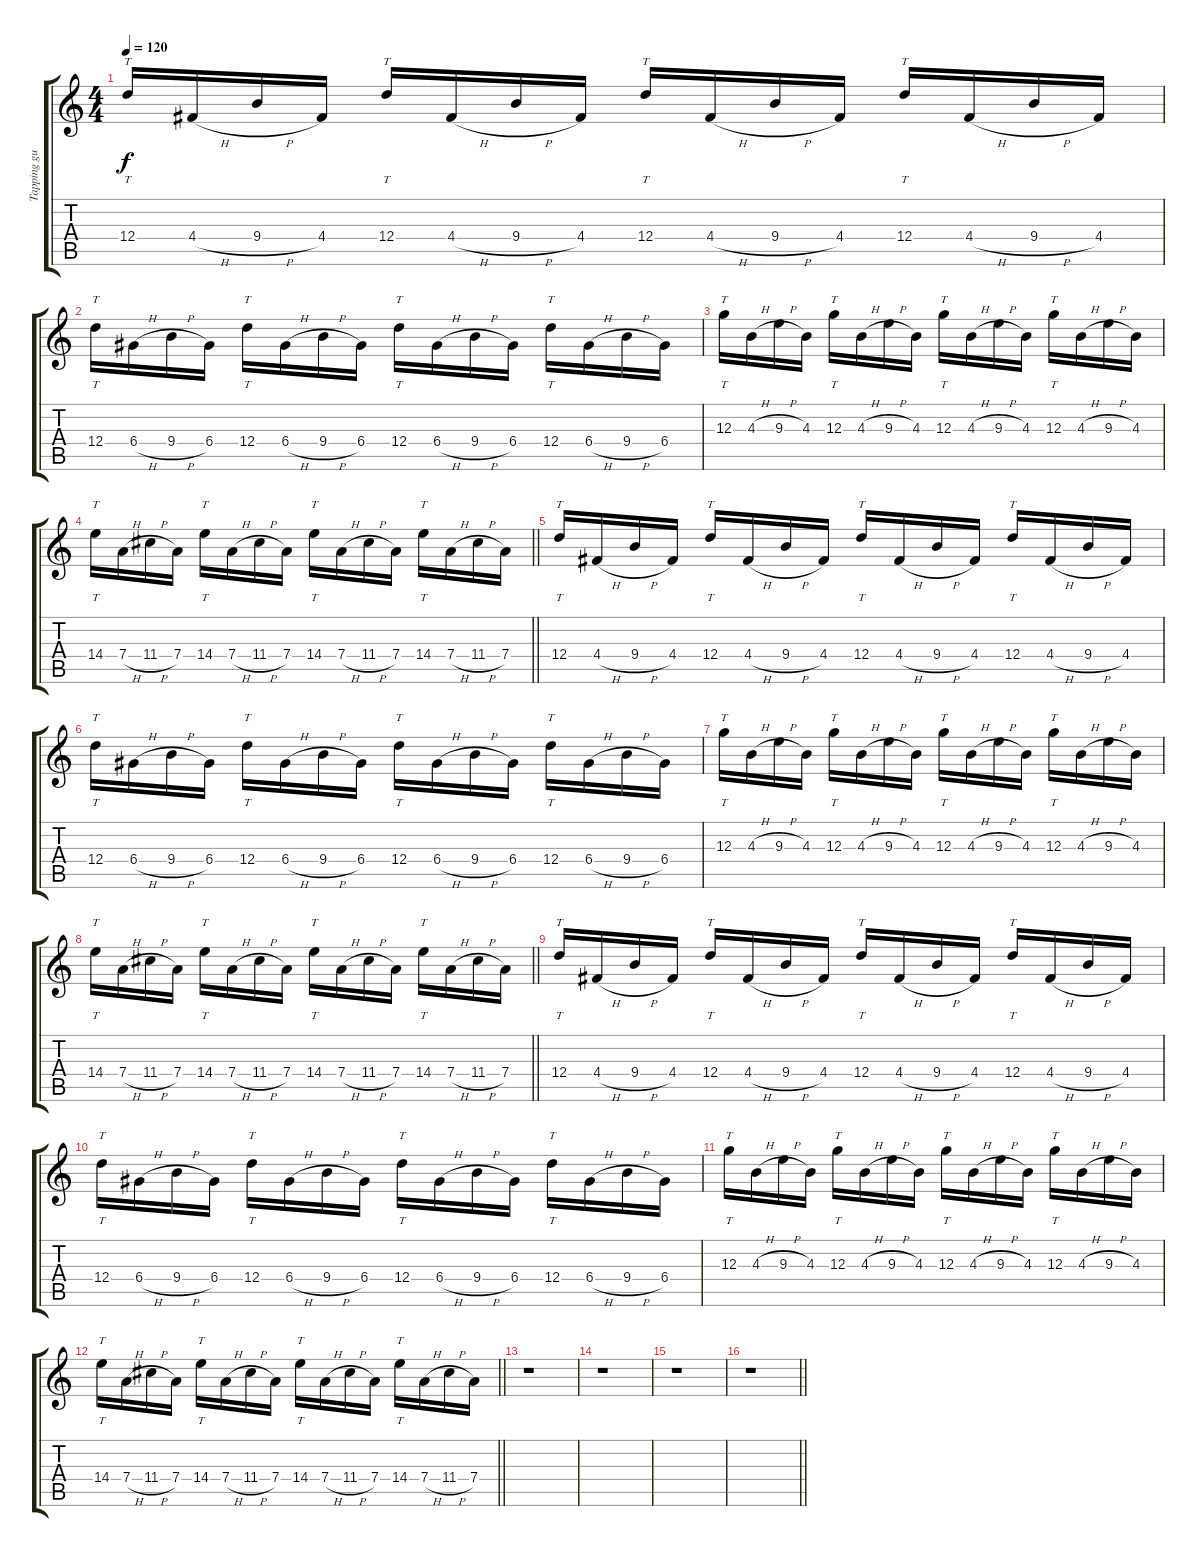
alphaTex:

\track ("Tapping guitar" "Tapping gu") {instrument overdrivenguitar}
\staff {score tabs}
\tuning (E4 B3 G3 D3 A2 E2) {hide}
\ts (4 4)
\tempo 120
\clef g2
\ks c
12.4.16{tt dy f} 4.4{h}.16 9.4{h}.16 4.4.16 12.4.16{tt} 4.4{h}.16 9.4{h}.16 4.4.16 12.4.16{tt} 4.4{h}.16 9.4{h}.16 4.4.16 12.4.16{tt} 4.4{h}.16 9.4{h}.16 4.4.16 |
12.4.16{tt} 6.4{h}.16 9.4{h}.16 6.4.16 12.4.16{tt} 6.4{h}.16 9.4{h}.16 6.4.16 12.4.16{tt} 6.4{h}.16 9.4{h}.16 6.4.16 12.4.16{tt} 6.4{h}.16 9.4{h}.16 6.4.16 |
12.3.16{tt} 4.3{h}.16 9.3{h}.16 4.3.16 12.3.16{tt} 4.3{h}.16 9.3{h}.16 4.3.16 12.3.16{tt} 4.3{h}.16 9.3{h}.16 4.3.16 12.3.16{tt} 4.3{h}.16 9.3{h}.16 4.3.16 |
\barLineRight lightlight
14.4.16{tt} 7.4{h}.16 11.4{h}.16 7.4.16 14.4.16{tt} 7.4{h}.16 11.4{h}.16 7.4.16 14.4.16{tt} 7.4{h}.16 11.4{h}.16 7.4.16 14.4.16{tt} 7.4{h}.16 11.4{h}.16 7.4.16 |
12.4.16{tt} 4.4{h}.16 9.4{h}.16 4.4.16 12.4.16{tt} 4.4{h}.16 9.4{h}.16 4.4.16 12.4.16{tt} 4.4{h}.16 9.4{h}.16 4.4.16 12.4.16{tt} 4.4{h}.16 9.4{h}.16 4.4.16 |
12.4.16{tt} 6.4{h}.16 9.4{h}.16 6.4.16 12.4.16{tt} 6.4{h}.16 9.4{h}.16 6.4.16 12.4.16{tt} 6.4{h}.16 9.4{h}.16 6.4.16 12.4.16{tt} 6.4{h}.16 9.4{h}.16 6.4.16 |
12.3.16{tt} 4.3{h}.16 9.3{h}.16 4.3.16 12.3.16{tt} 4.3{h}.16 9.3{h}.16 4.3.16 12.3.16{tt} 4.3{h}.16 9.3{h}.16 4.3.16 12.3.16{tt} 4.3{h}.16 9.3{h}.16 4.3.16 |
\barLineRight lightlight
14.4.16{tt} 7.4{h}.16 11.4{h}.16 7.4.16 14.4.16{tt} 7.4{h}.16 11.4{h}.16 7.4.16 14.4.16{tt} 7.4{h}.16 11.4{h}.16 7.4.16 14.4.16{tt} 7.4{h}.16 11.4{h}.16 7.4.16 |
12.4.16{tt} 4.4{h}.16 9.4{h}.16 4.4.16 12.4.16{tt} 4.4{h}.16 9.4{h}.16 4.4.16 12.4.16{tt} 4.4{h}.16 9.4{h}.16 4.4.16 12.4.16{tt} 4.4{h}.16 9.4{h}.16 4.4.16 |
12.4.16{tt} 6.4{h}.16 9.4{h}.16 6.4.16 12.4.16{tt} 6.4{h}.16 9.4{h}.16 6.4.16 12.4.16{tt} 6.4{h}.16 9.4{h}.16 6.4.16 12.4.16{tt} 6.4{h}.16 9.4{h}.16 6.4.16 |
12.3.16{tt} 4.3{h}.16 9.3{h}.16 4.3.16 12.3.16{tt} 4.3{h}.16 9.3{h}.16 4.3.16 12.3.16{tt} 4.3{h}.16 9.3{h}.16 4.3.16 12.3.16{tt} 4.3{h}.16 9.3{h}.16 4.3.16 |
\barLineRight lightlight
14.4.16{tt} 7.4{h}.16 11.4{h}.16 7.4.16 14.4.16{tt} 7.4{h}.16 11.4{h}.16 7.4.16 14.4.16{tt} 7.4{h}.16 11.4{h}.16 7.4.16 14.4.16{tt} 7.4{h}.16 11.4{h}.16 7.4.16 |
r.1 |
r.1 |
r.1 |
\barLineRight lightlight
r.1
